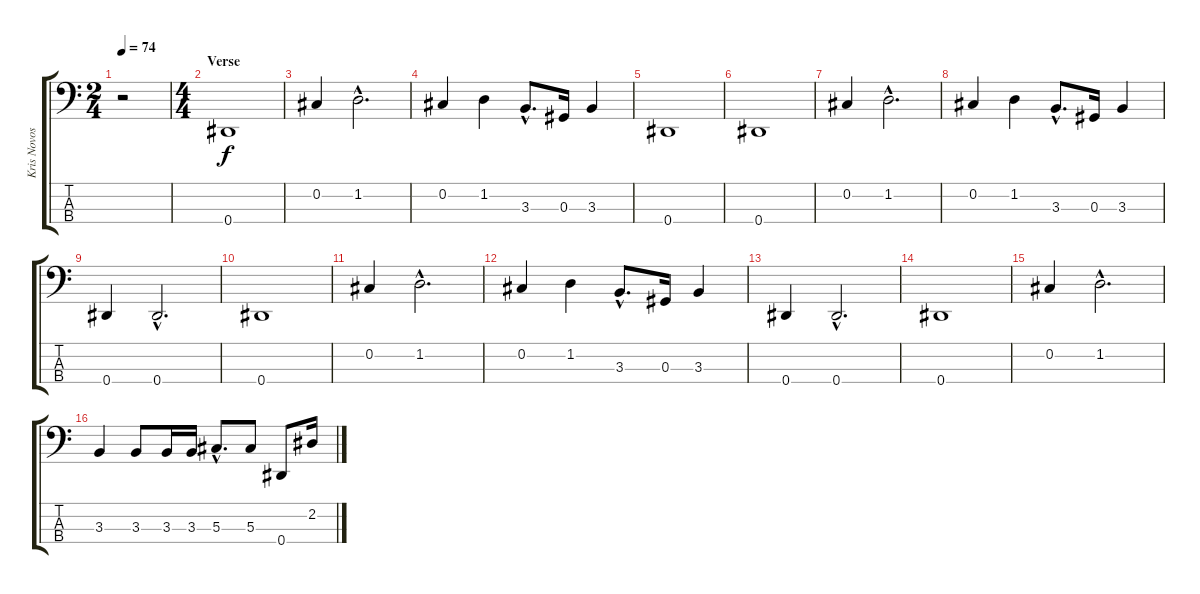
\track ("Kris Novoselic" "Kris Novos") {instrument electricbassfinger}
\staff {score tabs}
\tuning (Gb2 Db2 Ab1 Eb1) {hide}
\ts (2 4)
\tempo 74
\clef f4
\ks c
r.2{dy f instrument electricbassfinger} |
\ts (4 4)
\section ("" "Verse")
0.4.1 |
0.2.4 1.2{hac}.2{d} |
0.2.4 1.2.4 3.3{hac}.8{d} 0.3.16 3.3.4 |
0.4.1 |
0.4.1 |
0.2.4 1.2{hac}.2{d} |
0.2.4 1.2.4 3.3{hac}.8{d} 0.3.16 3.3.4 |
0.4.4 0.4{hac}.2{d} |
0.4.1 |
0.2.4 1.2{hac}.2{d} |
0.2.4 1.2.4 3.3{hac}.8{d} 0.3.16 3.3.4 |
0.4.4 0.4{hac}.2{d} |
0.4.1 |
0.2.4 1.2{hac}.2{d} |
3.3.4 3.3.8 3.3.16 3.3.16 5.3{hac}.8{d} 5.3.8 0.4.8 2.2.16
